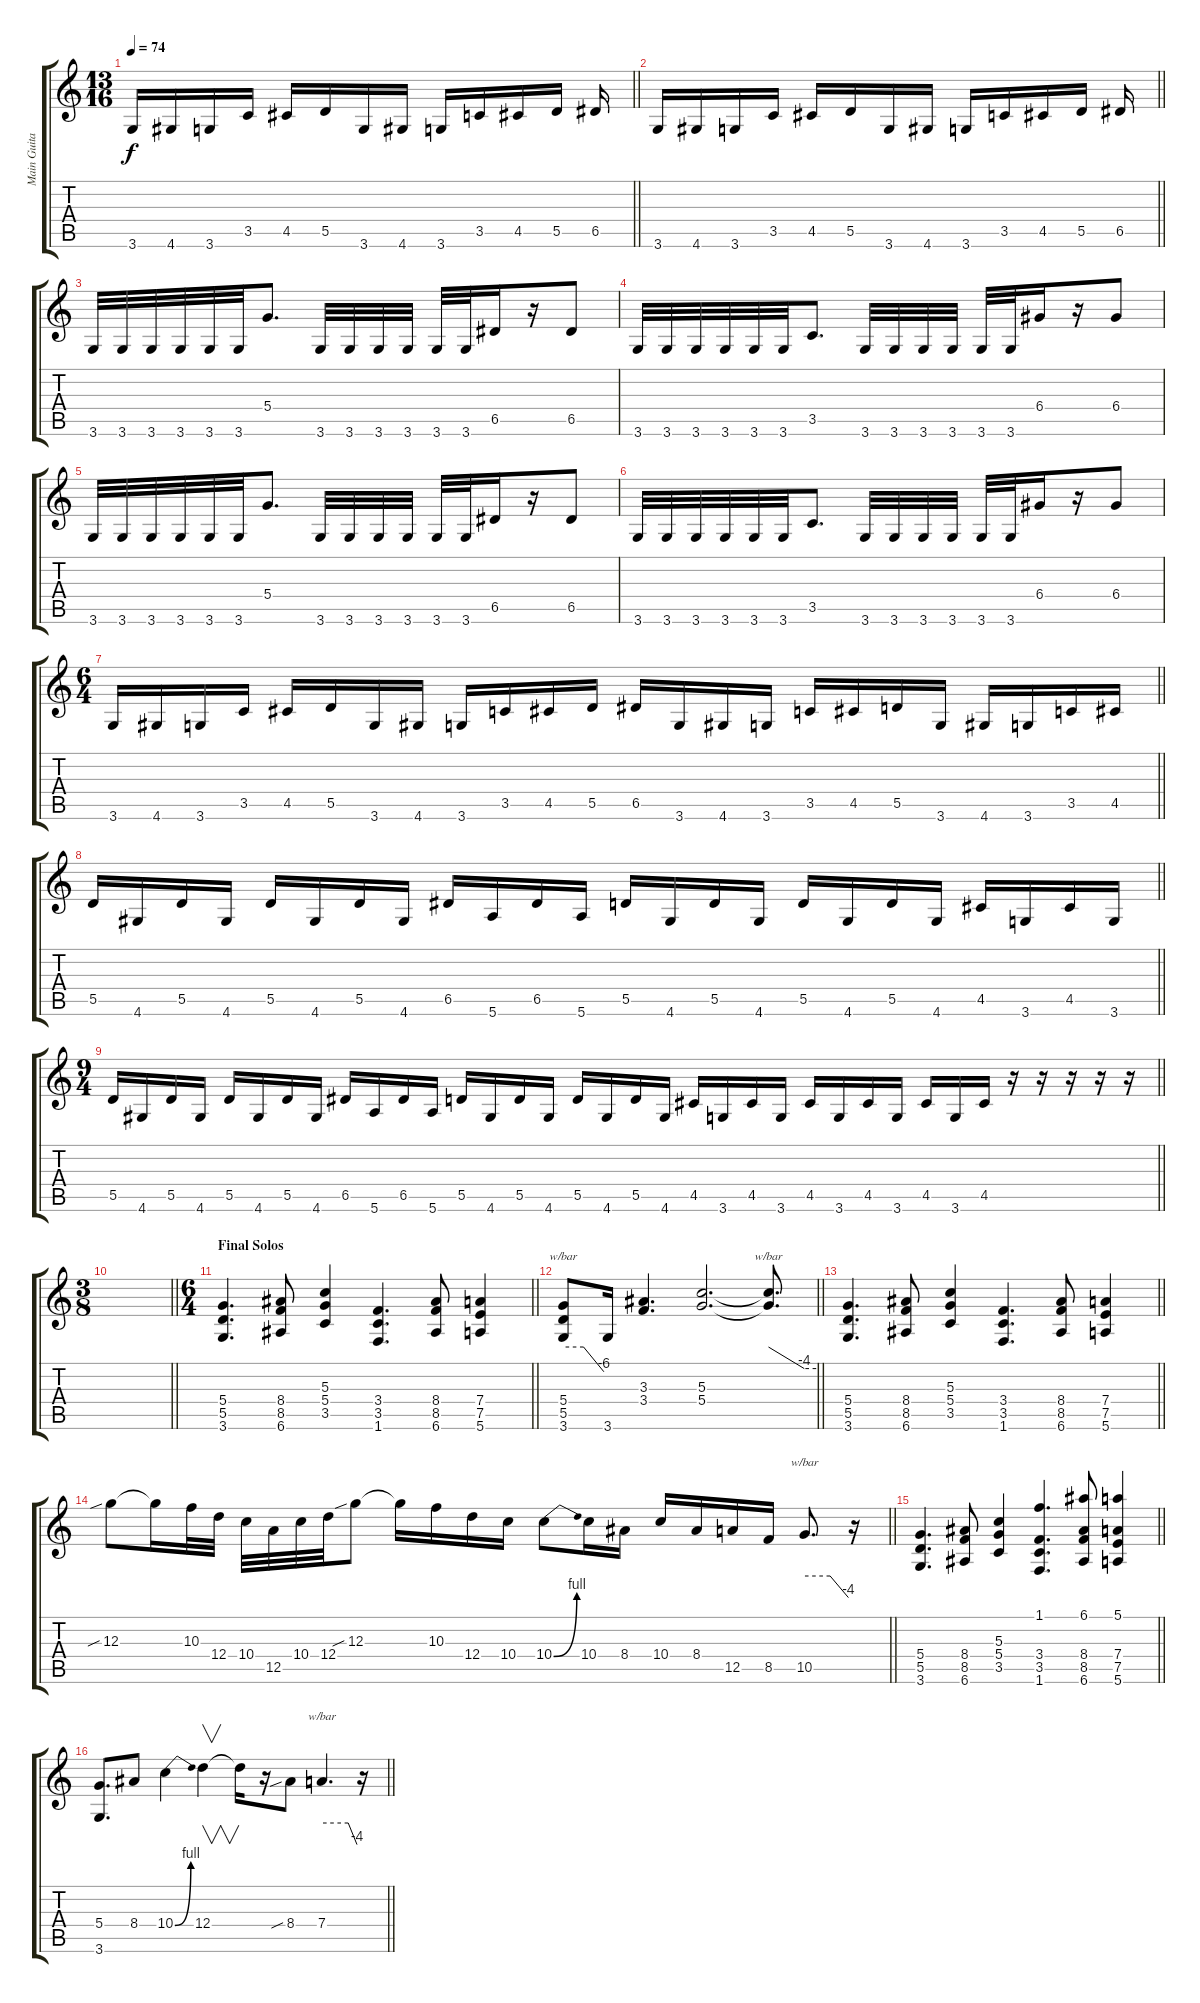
\track ("Main Guitar " "Main Guita") {instrument overdrivenguitar}
\staff {score tabs}
\tuning (E4 B3 G3 D3 A2 E2) {hide}
\ts (13 16)
\tempo 74
\clef g2
\barLineRight lightlight
\ks c
3.6.16{dy f} 4.6.16 3.6.16 3.5.16 4.5.16 5.5.16 3.6.16 4.6.16 3.6.16 3.5.16 4.5.16 5.5.16 6.5.16 |
\barLineRight lightlight
3.6.16 4.6.16 3.6.16 3.5.16 4.5.16 5.5.16 3.6.16 4.6.16 3.6.16 3.5.16 4.5.16 5.5.16 6.5.16 |
3.6.32 3.6.32 3.6.32 3.6.32 3.6.32 3.6.32 5.4.8{d} 3.6.32 3.6.32 3.6.32 3.6.32 3.6.32 3.6.32 6.5.16 r.16 6.5.8 |
3.6.32 3.6.32 3.6.32 3.6.32 3.6.32 3.6.32 3.5.8{d} 3.6.32 3.6.32 3.6.32 3.6.32 3.6.32 3.6.32 6.4.16 r.16 6.4.8 |
3.6.32 3.6.32 3.6.32 3.6.32 3.6.32 3.6.32 5.4.8{d} 3.6.32 3.6.32 3.6.32 3.6.32 3.6.32 3.6.32 6.5.16 r.16 6.5.8 |
3.6.32 3.6.32 3.6.32 3.6.32 3.6.32 3.6.32 3.5.8{d} 3.6.32 3.6.32 3.6.32 3.6.32 3.6.32 3.6.32 6.4.16 r.16 6.4.8 |
\ts (6 4)
\barLineRight lightlight
3.6.16 4.6.16 3.6.16 3.5.16 4.5.16 5.5.16 3.6.16 4.6.16 3.6.16 3.5.16 4.5.16 5.5.16 6.5.16 3.6.16 4.6.16 3.6.16 3.5.16 4.5.16 5.5.16 3.6.16 4.6.16 3.6.16 3.5.16 4.5.16 |
\barLineRight lightlight
5.5.16 4.6.16 5.5.16 4.6.16 5.5.16 4.6.16 5.5.16 4.6.16 6.5.16 5.6.16 6.5.16 5.6.16 5.5.16 4.6.16 5.5.16 4.6.16 5.5.16 4.6.16 5.5.16 4.6.16 4.5.16 3.6.16 4.5.16 3.6.16 |
\ts (9 4)
\barLineRight lightlight
5.5.16 4.6.16 5.5.16 4.6.16 5.5.16 4.6.16 5.5.16 4.6.16 6.5.16 5.6.16 6.5.16 5.6.16 5.5.16 4.6.16 5.5.16 4.6.16 5.5.16 4.6.16 5.5.16 4.6.16 4.5.16 3.6.16 4.5.16 3.6.16 4.5.16 3.6.16 4.5.16 3.6.16 4.5.16 3.6.16 4.5.16 r.16 r.16 r.16 r.16 r.16 |
\ts (3 8)
\barLineRight lightlight
|
\ts (6 4)
\section ("" "Final Solos")
\barLineRight lightlight
(5.4 5.5 3.6).4{d} (8.4 8.5 6.6).8 (5.3 5.4 3.5).4 (3.4 3.5 1.6).4{d} (8.4 8.5 6.6).8 (7.4 7.5 5.6).4 |
\barLineRight lightlight
(5.4 5.5 3.6).8{tbe (custom default 0 0 30 0 60 -24)} 3.6.16 (3.3 3.4).4{d} (5.3 5.4).2{d} (5.3{t} 5.4{t}).8{d tbe (custom default 0 0 45 -16 60 -16)} |
\barLineRight lightlight
(5.4 5.5 3.6).4{d} (8.4 8.5 6.6).8 (5.3 5.4 3.5).4 (3.4 3.5 1.6).4{d} (8.4 8.5 6.6).8 (7.4 7.5 5.6).4 |
\barLineRight lightlight
12.3{sib}.8 12.3{t}.16 10.3.32 12.4.32 10.4.32 12.5.32 10.4.32 12.4.32 12.3{sib}.8 12.3{t}.16 10.3.16 12.4.16 10.4.16 10.4{be (bend 0 0 60 4)}.8 10.4.16 8.4.16 10.4.16 8.4.16 12.5.16 8.5.16 10.5.8{d tbe (custom default 0 0 35 0 60 -16)} r.16 |
\barLineRight lightlight
(5.4 5.5 3.6).4{d} (8.4 8.5 6.6).8 (5.3 5.4 3.5).4 (1.1 3.4 3.5 1.6).4{d} (6.1 8.4 8.5 6.6).8 (5.1 7.4 7.5 5.6).4 |
\barLineRight lightlight
(5.4 3.6).8{d} 8.4.8 10.4{be (bend 0 0 60 4)}.4 12.4.4{v} 12.4{t}.16 r.16 8.4{sib}.8 7.4.4{d tbe (custom default 0 0 45 0 60 -16)} r.16
